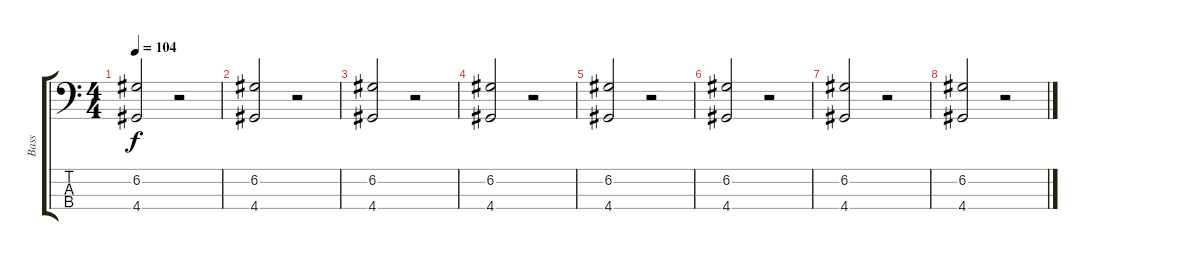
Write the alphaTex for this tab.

\track ("Bass" "Bass") {instrument acousticbass}
\staff {score tabs}
\tuning (G2 D2 A1 E1) {hide}
\ts (4 4)
\tempo 104
\clef f4
\ks c
(6.2 4.4).2{dy f} r.2 |
(6.2 4.4).2 r.2 |
(6.2 4.4).2 r.2 |
(6.2 4.4).2 r.2 |
(6.2 4.4).2 r.2 |
(6.2 4.4).2 r.2 |
(6.2 4.4).2 r.2 |
(6.2 4.4).2 r.2
